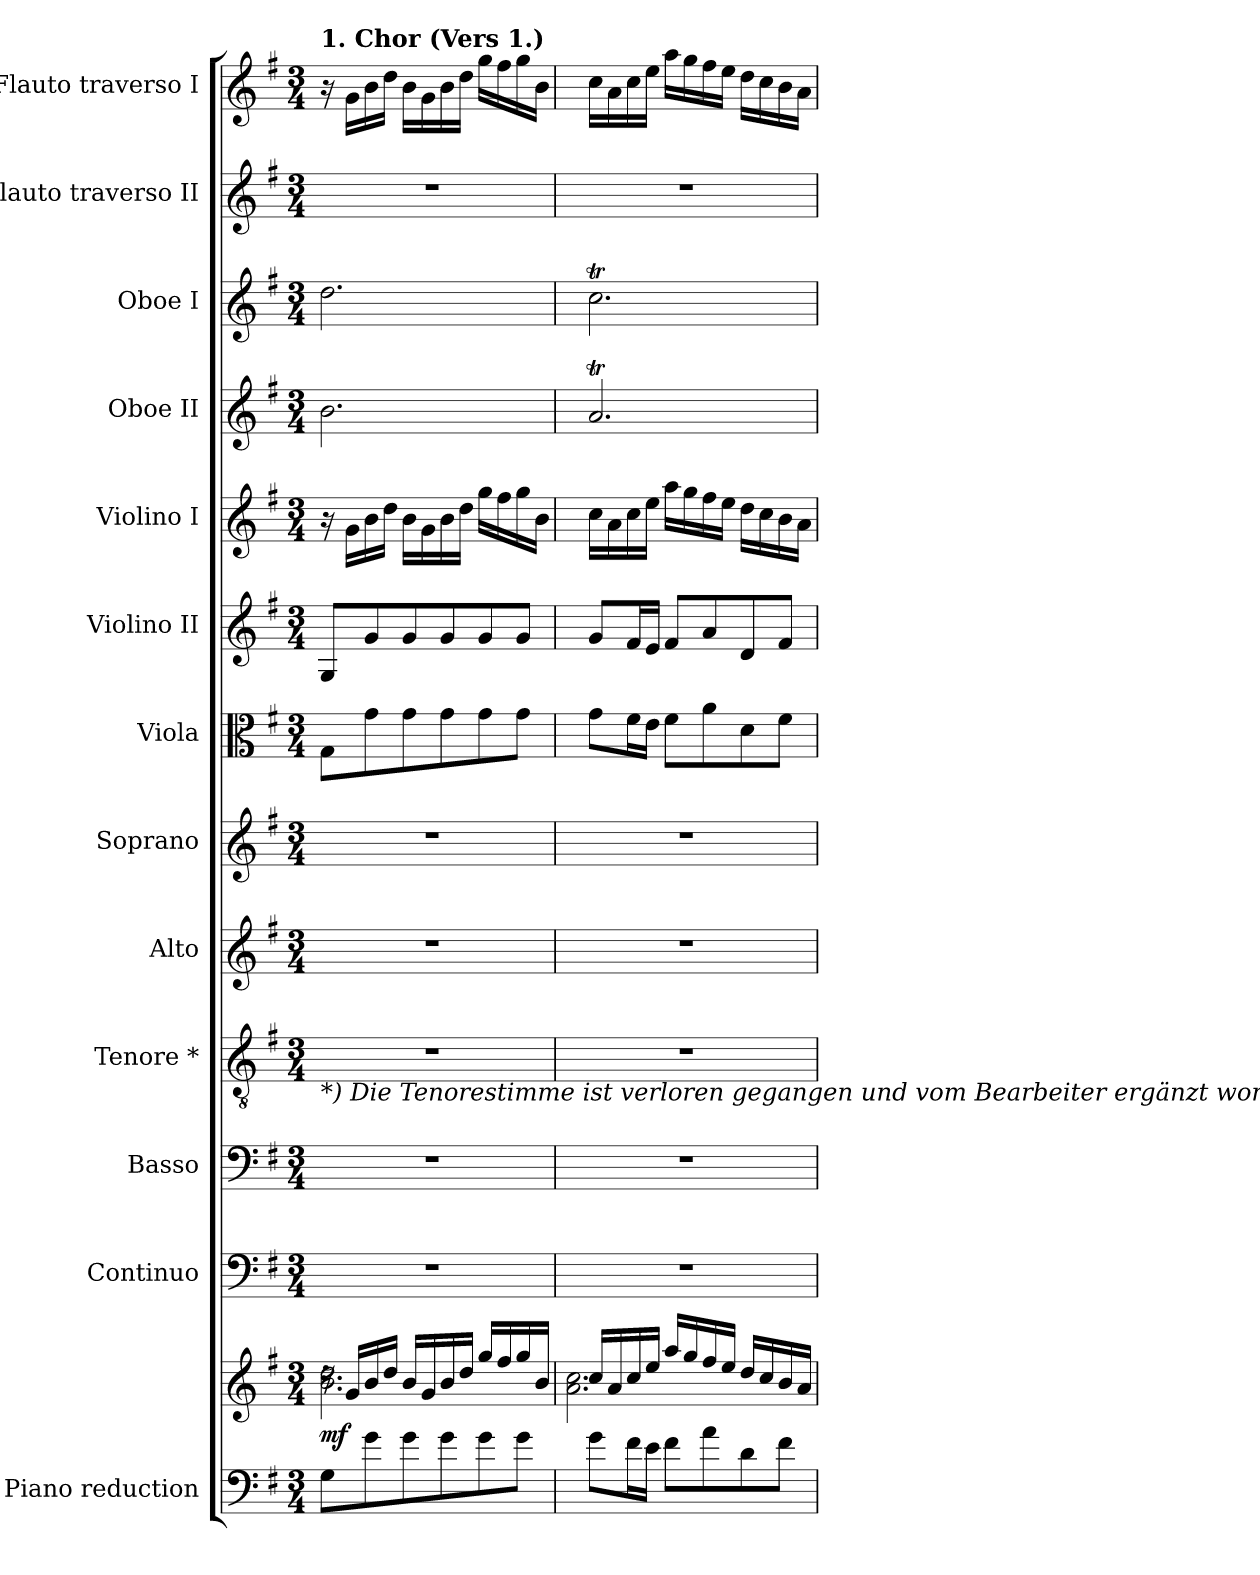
**kern	**kern	**dynam	**kern	**kern	**kern	**kern	**kern	**kern	**kern	**kern	**kern	**kern	**kern	**kern
*part13	*part13	*part13	*part12	*part11	*part10	*part9	*part8	*part7	*part6	*part5	*part4	*part3	*part2	*part1
*staff14	*staff13	*staff13/14	*staff12	*staff11	*staff10	*staff9	*staff8	*staff7	*staff6	*staff5	*staff4	*staff3	*staff2	*staff1
*I"Piano reduction	*	*	*I"Continuo	*I"Basso	*I"Tenore *	*I"Alto	*I"Soprano	*I"Viola	*I"Violino II	*I"Violino I	*I"Oboe II	*I"Oboe I	*I"Flauto traverso II	*I"Flauto traverso I
*I'Pno	*	*	*	*	*	*	*	*I'Vla	*I'Vln	*I'Vln	*I'Ob	*I'Ob	*	*
*clefF4	*clefG2	*	*clefF4	*clefF4	*clefGv2	*clefG2	*clefG2	*clefC3	*clefG2	*clefG2	*clefG2	*clefG2	*clefG2	*clefG2
*k[f#]	*k[f#]	*	*k[f#]	*k[f#]	*k[f#]	*k[f#]	*k[f#]	*k[f#]	*k[f#]	*k[f#]	*k[f#]	*k[f#]	*k[f#]	*k[f#]
*M3/4	*M3/4	*	*M3/4	*M3/4	*M3/4	*M3/4	*M3/4	*M3/4	*M3/4	*M3/4	*M3/4	*M3/4	*M3/4	*M3/4
=1	=1	=1	=1	=1	=1	=1	=1	=1	=1	=1	=1	=1	=1	=1
*	*^	*	*	*	*	*	*	*	*	*	*	*	*	*
!	!	!	!	!	!	!	!	!	!	!	!	!	!	!	!LO:TX:a:B:t=1. Chor (Vers 1.)
!	!	!	!	!	!	!LO:TX:b:i:t=*) Die Tenorestimme ist verloren gegangen und vom Bearbeiter ergänzt worden.	!	!	!	!	!	!	!	!	!
!	!	!	!LO:DY:b	!	!	!	!	!	!	!	!	!	!	!	!
8G\L	16rdd	2.b\ 2.dd\	mf	2.r	2.r	2.r	2.r	2.r	8G\L	8G/L	16r	2.b\	2.dd\	2.r	16r
.	16g/LL	.	.	.	.	.	.	.	.	.	16g\LL	.	.	.	16g\LL
8g\	16b/	.	.	.	.	.	.	.	8g\	8g/	16b\	.	.	.	16b\
.	16dd/JJ	.	.	.	.	.	.	.	.	.	16dd\JJ	.	.	.	16dd\JJ
8g\	16b/LL	.	.	.	.	.	.	.	8g\	8g/	16b\LL	.	.	.	16b\LL
.	16g/	.	.	.	.	.	.	.	.	.	16g\	.	.	.	16g\
8g\	16b/	.	.	.	.	.	.	.	8g\	8g/	16b\	.	.	.	16b\
.	16dd/JJ	.	.	.	.	.	.	.	.	.	16dd\JJ	.	.	.	16dd\JJ
8g\	16gg/LL	.	.	.	.	.	.	.	8g\	8g/	16gg\LL	.	.	.	16gg\LL
.	16ff#/	.	.	.	.	.	.	.	.	.	16ff#\	.	.	.	16ff#\
8g\J	16gg/	.	.	.	.	.	.	.	8g\J	8g/J	16gg\	.	.	.	16gg\
.	16b/JJ	.	.	.	.	.	.	.	.	.	16b\JJ	.	.	.	16b\JJ
=2	=2	=2	=2	=2	=2	=2	=2	=2	=2	=2	=2	=2	=2	=2	=2
8g\L	16cc/LL	2.a\ 2.cc\	.	2.r	2.r	2.r	2.r	2.r	8g\L	8g/L	16cc\LL	2.aT/	2.ccT\	2.r	16cc\LL
.	16a/	.	.	.	.	.	.	.	.	.	16a\	.	.	.	16a\
16f#\L	16cc/	.	.	.	.	.	.	.	16f#\L	16f#/L	16cc\	.	.	.	16cc\
16e\JJ	16ee/JJ	.	.	.	.	.	.	.	16e\JJ	16e/JJ	16ee\JJ	.	.	.	16ee\JJ
8f#\L	16aa/LL	.	.	.	.	.	.	.	8f#\L	8f#/L	16aa\LL	.	.	.	16aa\LL
.	16gg/	.	.	.	.	.	.	.	.	.	16gg\	.	.	.	16gg\
8a\	16ff#/	.	.	.	.	.	.	.	8a\	8a/	16ff#\	.	.	.	16ff#\
.	16ee/JJ	.	.	.	.	.	.	.	.	.	16ee\JJ	.	.	.	16ee\JJ
8d\	16dd/LL	.	.	.	.	.	.	.	8d\	8d/	16dd\LL	.	.	.	16dd\LL
.	16cc/	.	.	.	.	.	.	.	.	.	16cc\	.	.	.	16cc\
8f#\J	16b/	.	.	.	.	.	.	.	8f#\J	8f#/J	16b\	.	.	.	16b\
.	16a/JJ	.	.	.	.	.	.	.	.	.	16a\JJ	.	.	.	16a\JJ
*	*v	*v	*	*	*	*	*	*	*	*	*	*	*	*	*
=	=	=	=	=	=	=	=	=	=	=	=	=	=	=
*-	*-	*-	*-	*-	*-	*-	*-	*-	*-	*-	*-	*-	*-	*-
